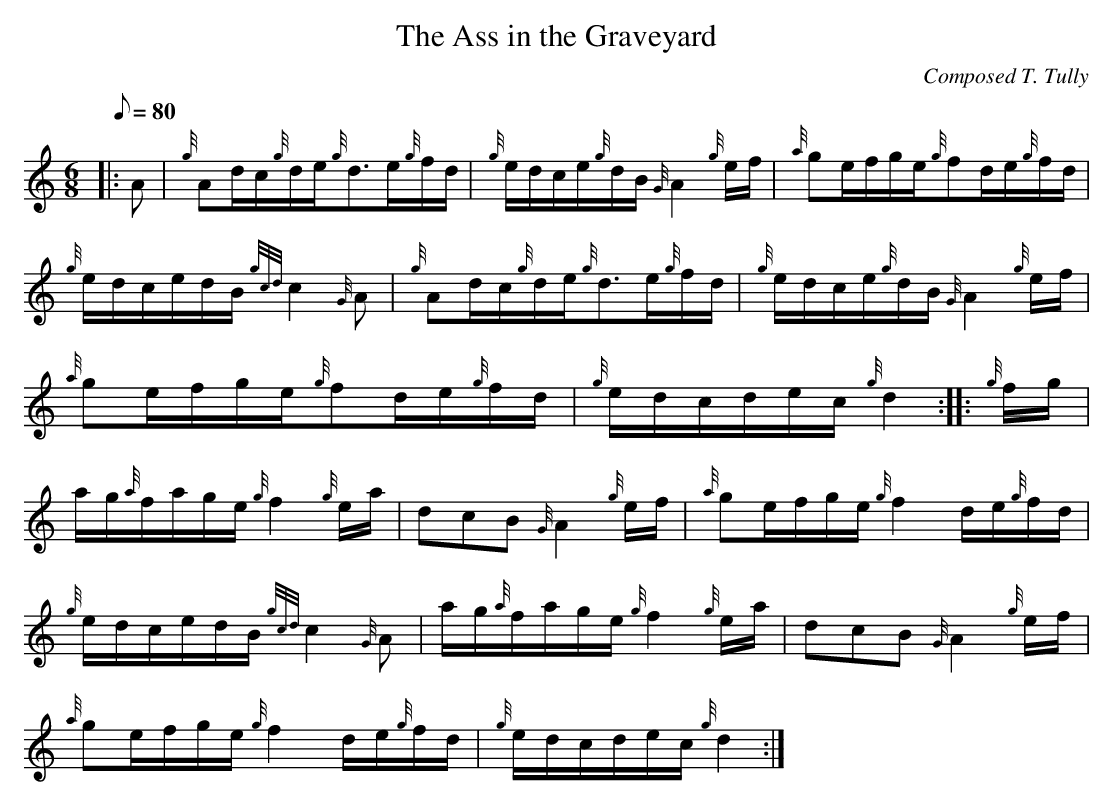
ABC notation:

X:1
T:The Ass in the Graveyard
M:6/8
L:1/8
Q:80
C:Composed T. Tully
K:HP
|: A | \
{g}Ad/2c/2{g}d/2e/2{g}d3/2e/2{g}f/2d/2 | \
{g}e/2d/2c/2e/2{g}d/2B/2{G}A2{g}e/2f/2 | \
{a}ge/2f/2g/2e/2{g}fd/2e/2{g}f/2d/2 |
{g}e/2d/2c/2e/2d/2B/2{gcd}c2{G}A | \
{g}Ad/2c/2{g}d/2e/2{g}d3/2e/2{g}f/2d/2 | \
{g}e/2d/2c/2e/2{g}d/2B/2{G}A2{g}e/2f/2 |
{a}ge/2f/2g/2e/2{g}fd/2e/2{g}f/2d/2 | \
{g}e/2d/2c/2d/2e/2c/2{g}d2 :: \
{g}f/2g/2 |
a/2g/2{a}f/2a/2g/2e/2{g}f2{g}e/2a/2 | \
dcB{G}A2{g}e/2f/2 | \
{a}ge/2f/2g/2e/2{g}f2d/2e/2{g}f/2d/2 |
{g}e/2d/2c/2e/2d/2B/2{gcd}c2{G}A | \
a/2g/2{a}f/2a/2g/2e/2{g}f2{g}e/2a/2 | \
dcB{G}A2{g}e/2f/2 |
{a}ge/2f/2g/2e/2{g}f2d/2e/2{g}f/2d/2 | \
{g}e/2d/2c/2d/2e/2c/2{g}d2 :|
